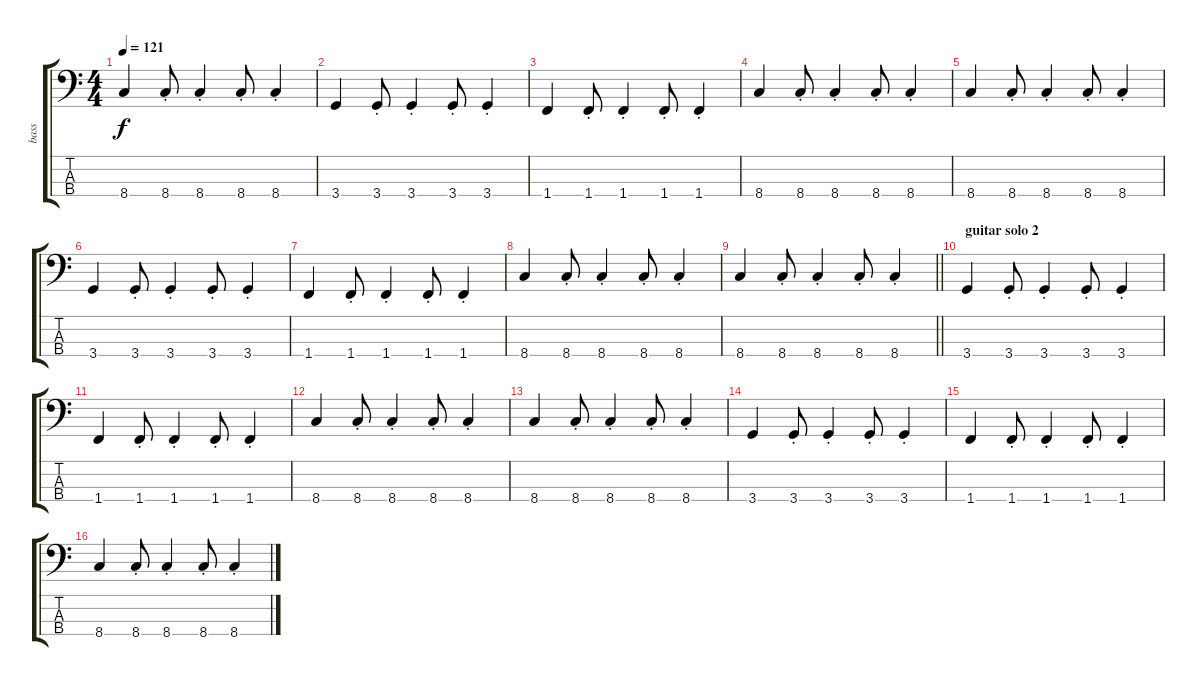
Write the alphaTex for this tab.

\track ("bass" "bass") {instrument fretlessbass}
\staff {score tabs}
\tuning (G2 D2 A1 E1) {hide}
\ts (4 4)
\tempo 121
\clef f4
\ks c
8.4.4{dy f} 8.4{st}.8 8.4{st}.4 8.4{st}.8 8.4{st}.4 |
3.4.4 3.4{st}.8 3.4{st}.4 3.4{st}.8 3.4{st}.4 |
1.4.4 1.4{st}.8 1.4{st}.4 1.4{st}.8 1.4{st}.4 |
8.4.4 8.4{st}.8 8.4{st}.4 8.4{st}.8 8.4{st}.4 |
8.4.4 8.4{st}.8 8.4{st}.4 8.4{st}.8 8.4{st}.4 |
3.4.4 3.4{st}.8 3.4{st}.4 3.4{st}.8 3.4{st}.4 |
1.4.4 1.4{st}.8 1.4{st}.4 1.4{st}.8 1.4{st}.4 |
8.4.4 8.4{st}.8 8.4{st}.4 8.4{st}.8 8.4{st}.4 |
\barLineRight lightlight
8.4.4 8.4{st}.8 8.4{st}.4 8.4{st}.8 8.4{st}.4 |
\section ("" " guitar solo 2")
3.4.4 3.4{st}.8 3.4{st}.4 3.4{st}.8 3.4{st}.4 |
1.4.4 1.4{st}.8 1.4{st}.4 1.4{st}.8 1.4{st}.4 |
8.4.4 8.4{st}.8 8.4{st}.4 8.4{st}.8 8.4{st}.4 |
8.4.4 8.4{st}.8 8.4{st}.4 8.4{st}.8 8.4{st}.4 |
3.4.4 3.4{st}.8 3.4{st}.4 3.4{st}.8 3.4{st}.4 |
1.4.4 1.4{st}.8 1.4{st}.4 1.4{st}.8 1.4{st}.4 |
8.4.4 8.4{st}.8 8.4{st}.4 8.4{st}.8 8.4{st}.4
